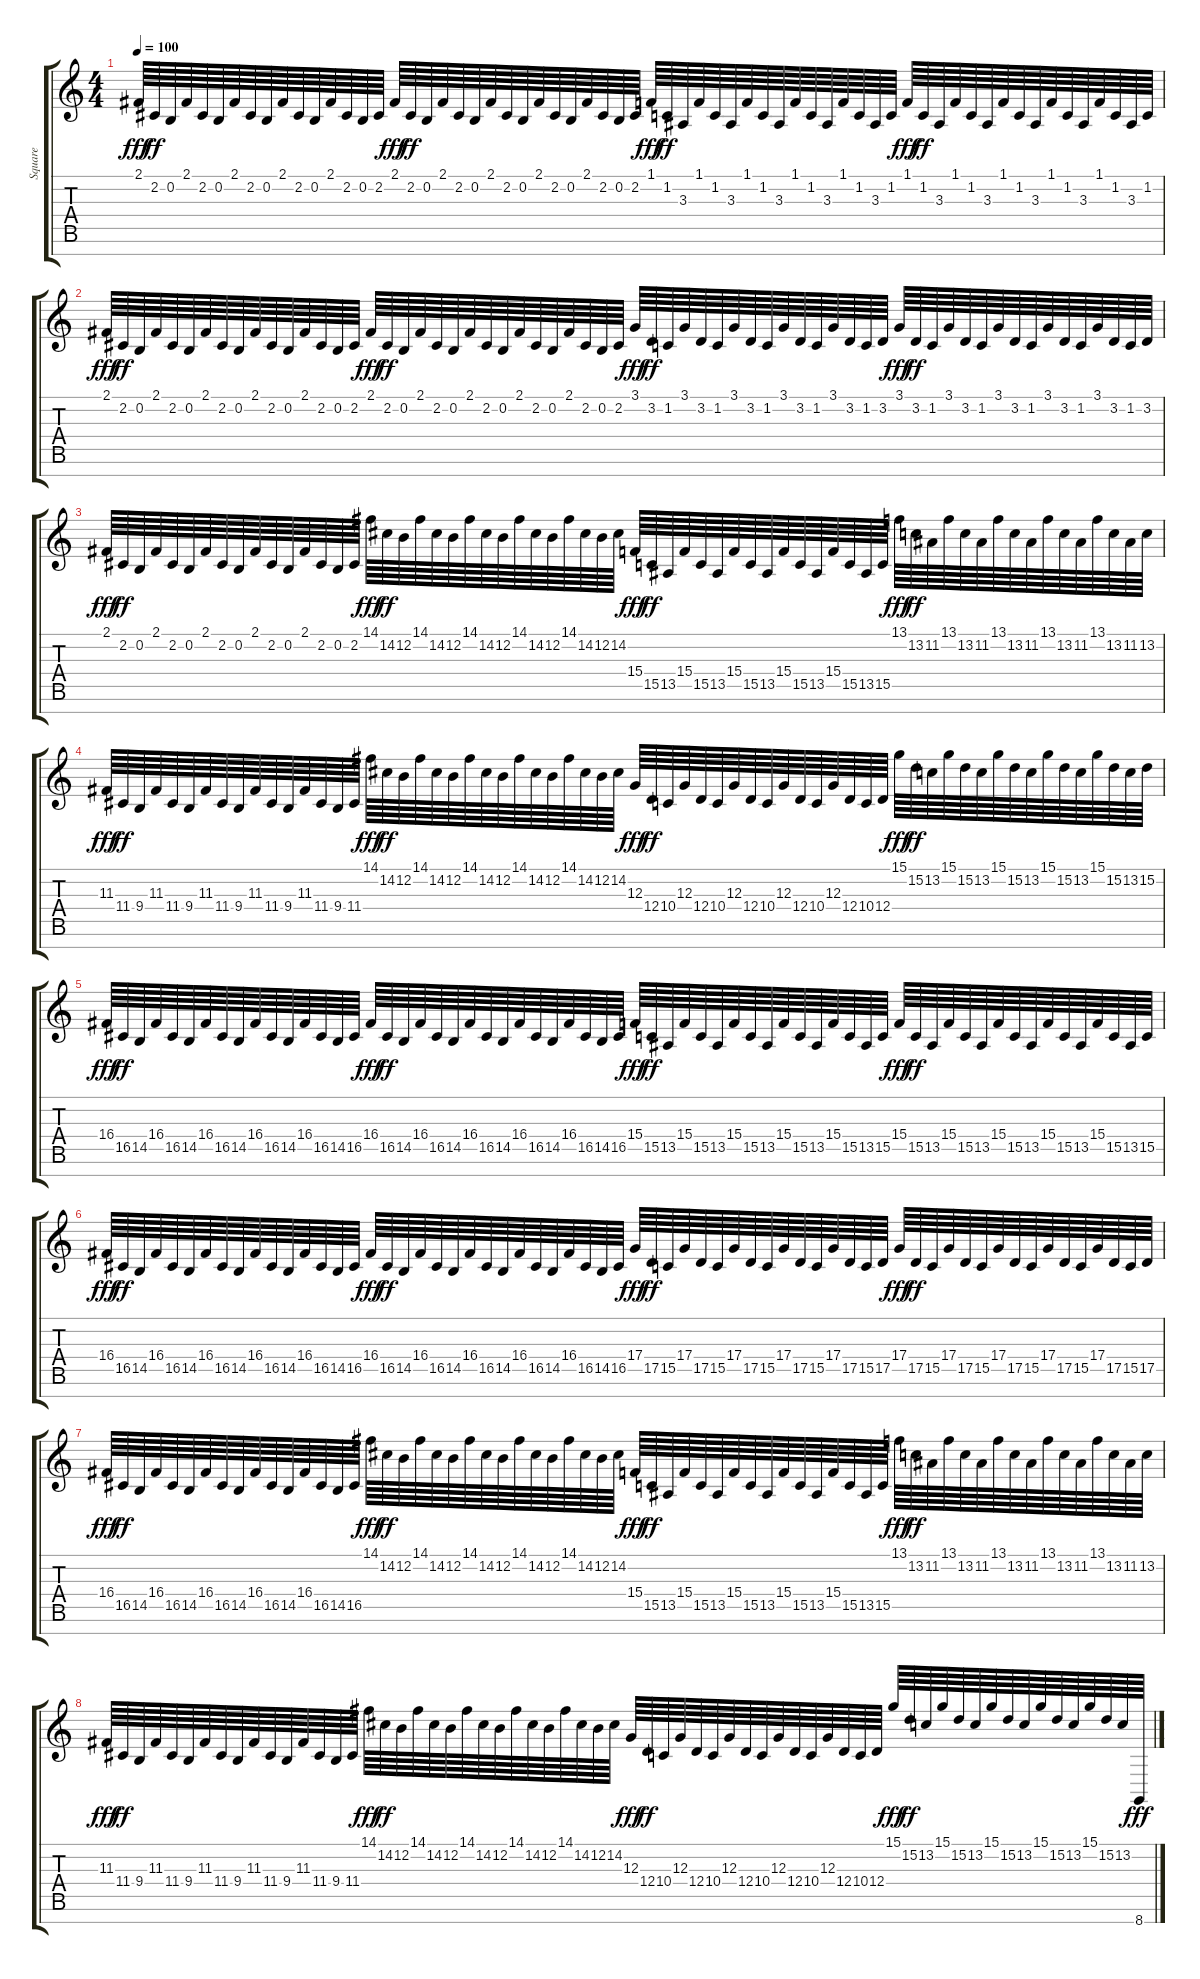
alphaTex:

\track ("Square" "Square") {instrument lead1square}
\staff {score tabs}
\tuning (E4 B3 G3 D3 A2 E2 B1) {hide}
\ts (4 4)
\tempo 100
\clef g2
\ks c
2.1.64{dy fff} 2.2.64{dy ff} 0.2.64 2.1.64 2.2.64 0.2.64 2.1.64 2.2.64 0.2.64 2.1.64 2.2.64 0.2.64 2.1.64 2.2.64 0.2.64 2.2.64 2.1.64{dy fff} 2.2.64{dy ff} 0.2.64 2.1.64 2.2.64 0.2.64 2.1.64 2.2.64 0.2.64 2.1.64 2.2.64 0.2.64 2.1.64 2.2.64 0.2.64 2.2.64 1.1.64{dy fff} 1.2.64{dy ff} 3.3.64 1.1.64 1.2.64 3.3.64 1.1.64 1.2.64 3.3.64 1.1.64 1.2.64 3.3.64 1.1.64 1.2.64 3.3.64 1.2.64 1.1.64{dy fff} 1.2.64{dy ff} 3.3.64 1.1.64 1.2.64 3.3.64 1.1.64 1.2.64 3.3.64 1.1.64 1.2.64 3.3.64 1.1.64 1.2.64 3.3.64 1.2.64 |
2.1.64{dy fff} 2.2.64{dy ff} 0.2.64 2.1.64 2.2.64 0.2.64 2.1.64 2.2.64 0.2.64 2.1.64 2.2.64 0.2.64 2.1.64 2.2.64 0.2.64 2.2.64 2.1.64{dy fff} 2.2.64{dy ff} 0.2.64 2.1.64 2.2.64 0.2.64 2.1.64 2.2.64 0.2.64 2.1.64 2.2.64 0.2.64 2.1.64 2.2.64 0.2.64 2.2.64 3.1.64{dy fff} 3.2.64{dy ff} 1.2.64 3.1.64 3.2.64 1.2.64 3.1.64 3.2.64 1.2.64 3.1.64 3.2.64 1.2.64 3.1.64 3.2.64 1.2.64 3.2.64 3.1.64{dy fff} 3.2.64{dy ff} 1.2.64 3.1.64 3.2.64 1.2.64 3.1.64 3.2.64 1.2.64 3.1.64 3.2.64 1.2.64 3.1.64 3.2.64 1.2.64 3.2.64 |
2.1.64{dy fff} 2.2.64{dy ff} 0.2.64 2.1.64 2.2.64 0.2.64 2.1.64 2.2.64 0.2.64 2.1.64 2.2.64 0.2.64 2.1.64 2.2.64 0.2.64 2.2.64 14.1.64{dy fff} 14.2.64{dy ff} 12.2.64 14.1.64 14.2.64 12.2.64 14.1.64 14.2.64 12.2.64 14.1.64 14.2.64 12.2.64 14.1.64 14.2.64 12.2.64 14.2.64 15.4.64{dy fff} 15.5.64{dy ff} 13.5.64 15.4.64 15.5.64 13.5.64 15.4.64 15.5.64 13.5.64 15.4.64 15.5.64 13.5.64 15.4.64 15.5.64 13.5.64 15.5.64 13.1.64{dy fff} 13.2.64{dy ff} 11.2.64 13.1.64 13.2.64 11.2.64 13.1.64 13.2.64 11.2.64 13.1.64 13.2.64 11.2.64 13.1.64 13.2.64 11.2.64 13.2.64 |
11.3.64{dy fff} 11.4.64{dy ff} 9.4.64 11.3.64 11.4.64 9.4.64 11.3.64 11.4.64 9.4.64 11.3.64 11.4.64 9.4.64 11.3.64 11.4.64 9.4.64 11.4.64 14.1.64{dy fff} 14.2.64{dy ff} 12.2.64 14.1.64 14.2.64 12.2.64 14.1.64 14.2.64 12.2.64 14.1.64 14.2.64 12.2.64 14.1.64 14.2.64 12.2.64 14.2.64 12.3.64{dy fff} 12.4.64{dy ff} 10.4.64 12.3.64 12.4.64 10.4.64 12.3.64 12.4.64 10.4.64 12.3.64 12.4.64 10.4.64 12.3.64 12.4.64 10.4.64 12.4.64 15.1.64{dy fff} 15.2.64{dy ff} 13.2.64 15.1.64 15.2.64 13.2.64 15.1.64 15.2.64 13.2.64 15.1.64 15.2.64 13.2.64 15.1.64 15.2.64 13.2.64 15.2.64 |
16.4.64{dy fff} 16.5.64{dy ff} 14.5.64 16.4.64 16.5.64 14.5.64 16.4.64 16.5.64 14.5.64 16.4.64 16.5.64 14.5.64 16.4.64 16.5.64 14.5.64 16.5.64 16.4.64{dy fff} 16.5.64{dy ff} 14.5.64 16.4.64 16.5.64 14.5.64 16.4.64 16.5.64 14.5.64 16.4.64 16.5.64 14.5.64 16.4.64 16.5.64 14.5.64 16.5.64 15.4.64{dy fff} 15.5.64{dy ff} 13.5.64 15.4.64 15.5.64 13.5.64 15.4.64 15.5.64 13.5.64 15.4.64 15.5.64 13.5.64 15.4.64 15.5.64 13.5.64 15.5.64 15.4.64{dy fff} 15.5.64{dy ff} 13.5.64 15.4.64 15.5.64 13.5.64 15.4.64 15.5.64 13.5.64 15.4.64 15.5.64 13.5.64 15.4.64 15.5.64 13.5.64 15.5.64 |
16.4.64{dy fff} 16.5.64{dy ff} 14.5.64 16.4.64 16.5.64 14.5.64 16.4.64 16.5.64 14.5.64 16.4.64 16.5.64 14.5.64 16.4.64 16.5.64 14.5.64 16.5.64 16.4.64{dy fff} 16.5.64{dy ff} 14.5.64 16.4.64 16.5.64 14.5.64 16.4.64 16.5.64 14.5.64 16.4.64 16.5.64 14.5.64 16.4.64 16.5.64 14.5.64 16.5.64 17.4.64{dy fff} 17.5.64{dy ff} 15.5.64 17.4.64 17.5.64 15.5.64 17.4.64 17.5.64 15.5.64 17.4.64 17.5.64 15.5.64 17.4.64 17.5.64 15.5.64 17.5.64 17.4.64{dy fff} 17.5.64{dy ff} 15.5.64 17.4.64 17.5.64 15.5.64 17.4.64 17.5.64 15.5.64 17.4.64 17.5.64 15.5.64 17.4.64 17.5.64 15.5.64 17.5.64 |
16.4.64{dy fff} 16.5.64{dy ff} 14.5.64 16.4.64 16.5.64 14.5.64 16.4.64 16.5.64 14.5.64 16.4.64 16.5.64 14.5.64 16.4.64 16.5.64 14.5.64 16.5.64 14.1.64{dy fff} 14.2.64{dy ff} 12.2.64 14.1.64 14.2.64 12.2.64 14.1.64 14.2.64 12.2.64 14.1.64 14.2.64 12.2.64 14.1.64 14.2.64 12.2.64 14.2.64 15.4.64{dy fff} 15.5.64{dy ff} 13.5.64 15.4.64 15.5.64 13.5.64 15.4.64 15.5.64 13.5.64 15.4.64 15.5.64 13.5.64 15.4.64 15.5.64 13.5.64 15.5.64 13.1.64{dy fff} 13.2.64{dy ff} 11.2.64 13.1.64 13.2.64 11.2.64 13.1.64 13.2.64 11.2.64 13.1.64 13.2.64 11.2.64 13.1.64 13.2.64 11.2.64 13.2.64 |
11.3.64{dy fff} 11.4.64{dy ff} 9.4.64 11.3.64 11.4.64 9.4.64 11.3.64 11.4.64 9.4.64 11.3.64 11.4.64 9.4.64 11.3.64 11.4.64 9.4.64 11.4.64 14.1.64{dy fff} 14.2.64{dy ff} 12.2.64 14.1.64 14.2.64 12.2.64 14.1.64 14.2.64 12.2.64 14.1.64 14.2.64 12.2.64 14.1.64 14.2.64 12.2.64 14.2.64 12.3.64{dy fff} 12.4.64{dy ff} 10.4.64 12.3.64 12.4.64 10.4.64 12.3.64 12.4.64 10.4.64 12.3.64 12.4.64 10.4.64 12.3.64 12.4.64 10.4.64 12.4.64 15.1.64{dy fff} 15.2.64{dy ff} 13.2.64 15.1.64 15.2.64 13.2.64 15.1.64 15.2.64 13.2.64 15.1.64 15.2.64 13.2.64 15.1.64 15.2.64 13.2.64 8.7.64{dy fff}
